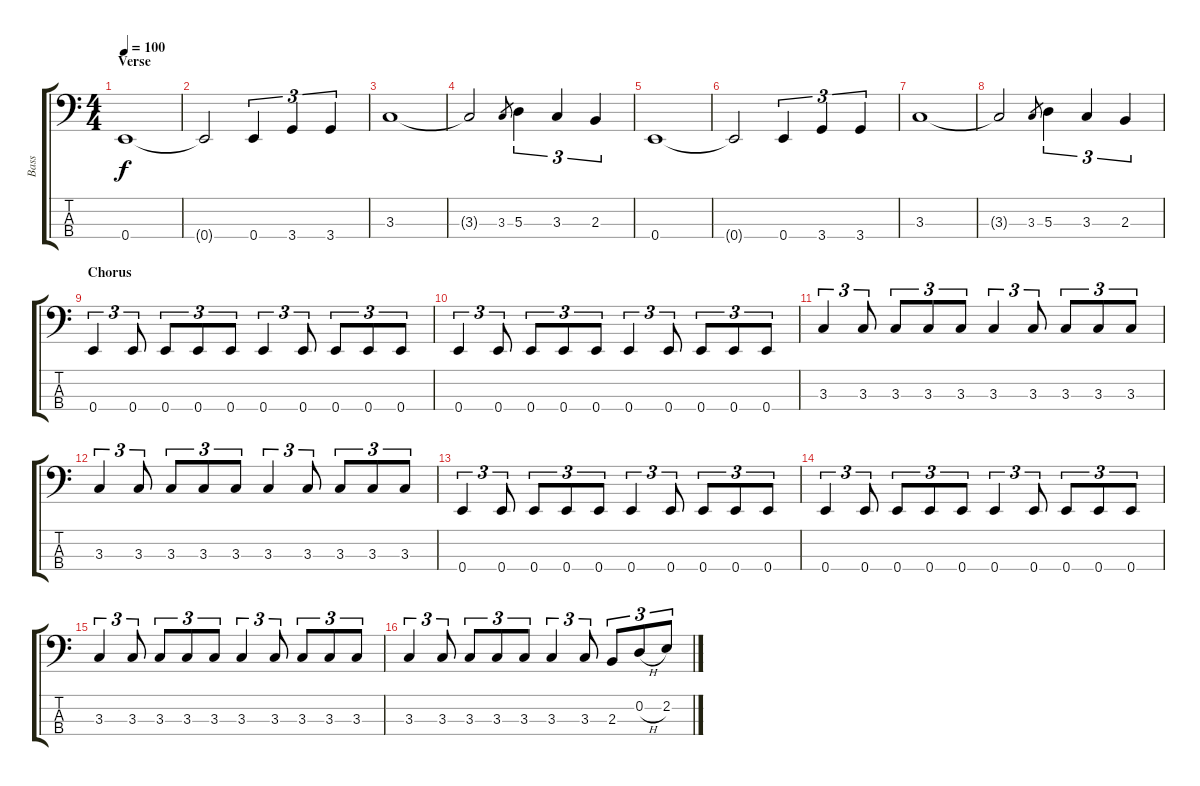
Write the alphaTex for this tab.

\track ("Bass" "Bass") {instrument electricbassfinger}
\staff {score tabs}
\tuning (G2 D2 A1 E1) {hide}
\ts (4 4)
\section ("" "Verse")
\tempo 100
\clef f4
\ks c
0.4.1{dy f} |
0.4{t}.2 0.4.4{tu (3 2)} 3.4.4{tu (3 2)} 3.4.4{tu (3 2)} |
3.3.1 |
3.3{t}.2 3.3.8{gr} 5.3.4{tu (3 2)} 3.3.4{tu (3 2)} 2.3.4{tu (3 2)} |
0.4.1 |
0.4{t}.2 0.4.4{tu (3 2)} 3.4.4{tu (3 2)} 3.4.4{tu (3 2)} |
3.3.1 |
3.3{t}.2 3.3.8{gr} 5.3.4{tu (3 2)} 3.3.4{tu (3 2)} 2.3.4{tu (3 2)} |
\section ("" "Chorus")
0.4.4{tu (3 2)} 0.4.8{tu (3 2)} 0.4.8{tu (3 2)} 0.4.8{tu (3 2)} 0.4.8{tu (3 2)} 0.4.4{tu (3 2)} 0.4.8{tu (3 2)} 0.4.8{tu (3 2)} 0.4.8{tu (3 2)} 0.4.8{tu (3 2)} |
0.4.4{tu (3 2)} 0.4.8{tu (3 2)} 0.4.8{tu (3 2)} 0.4.8{tu (3 2)} 0.4.8{tu (3 2)} 0.4.4{tu (3 2)} 0.4.8{tu (3 2)} 0.4.8{tu (3 2)} 0.4.8{tu (3 2)} 0.4.8{tu (3 2)} |
3.3.4{tu (3 2)} 3.3.8{tu (3 2)} 3.3.8{tu (3 2)} 3.3.8{tu (3 2)} 3.3.8{tu (3 2)} 3.3.4{tu (3 2)} 3.3.8{tu (3 2)} 3.3.8{tu (3 2)} 3.3.8{tu (3 2)} 3.3.8{tu (3 2)} |
3.3.4{tu (3 2)} 3.3.8{tu (3 2)} 3.3.8{tu (3 2)} 3.3.8{tu (3 2)} 3.3.8{tu (3 2)} 3.3.4{tu (3 2)} 3.3.8{tu (3 2)} 3.3.8{tu (3 2)} 3.3.8{tu (3 2)} 3.3.8{tu (3 2)} |
0.4.4{tu (3 2)} 0.4.8{tu (3 2)} 0.4.8{tu (3 2)} 0.4.8{tu (3 2)} 0.4.8{tu (3 2)} 0.4.4{tu (3 2)} 0.4.8{tu (3 2)} 0.4.8{tu (3 2)} 0.4.8{tu (3 2)} 0.4.8{tu (3 2)} |
0.4.4{tu (3 2)} 0.4.8{tu (3 2)} 0.4.8{tu (3 2)} 0.4.8{tu (3 2)} 0.4.8{tu (3 2)} 0.4.4{tu (3 2)} 0.4.8{tu (3 2)} 0.4.8{tu (3 2)} 0.4.8{tu (3 2)} 0.4.8{tu (3 2)} |
3.3.4{tu (3 2)} 3.3.8{tu (3 2)} 3.3.8{tu (3 2)} 3.3.8{tu (3 2)} 3.3.8{tu (3 2)} 3.3.4{tu (3 2)} 3.3.8{tu (3 2)} 3.3.8{tu (3 2)} 3.3.8{tu (3 2)} 3.3.8{tu (3 2)} |
3.3.4{tu (3 2)} 3.3.8{tu (3 2)} 3.3.8{tu (3 2)} 3.3.8{tu (3 2)} 3.3.8{tu (3 2)} 3.3.4{tu (3 2)} 3.3.8{tu (3 2)} 2.3.8{tu (3 2)} 0.2{h}.8{tu (3 2)} 2.2.8{tu (3 2)}
